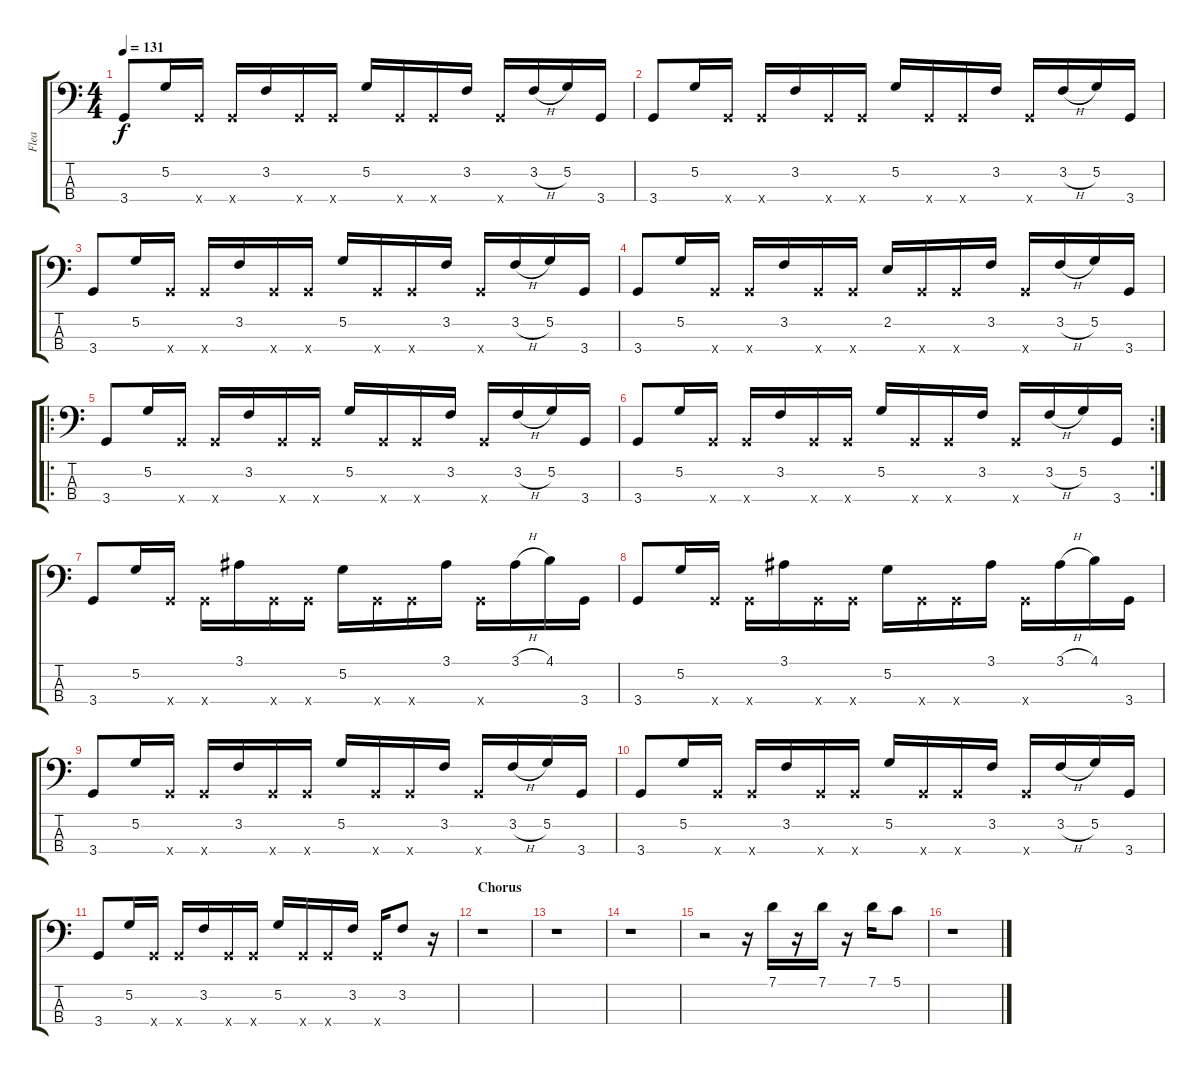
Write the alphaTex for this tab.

\track ("Flea" "Flea") {instrument slapbass1}
\staff {score tabs}
\tuning (G2 D2 A1 E1) {hide}
\ts (4 4)
\tempo 131
\clef f4
\ks c
3.4.8{dy f} 5.2.16 3.4{x}.16 3.4{x}.16 3.2.16 3.4{x}.16 3.4{x}.16 5.2.16 3.4{x}.16 3.4{x}.16 3.2.16 3.4{x}.16 3.2{h}.16 5.2.16 3.4.16 |
3.4.8 5.2.16 3.4{x}.16 3.4{x}.16 3.2.16 3.4{x}.16 3.4{x}.16 5.2.16 3.4{x}.16 3.4{x}.16 3.2.16 3.4{x}.16 3.2{h}.16 5.2.16 3.4.16 |
3.4.8 5.2.16 3.4{x}.16 3.4{x}.16 3.2.16 3.4{x}.16 3.4{x}.16 5.2.16 3.4{x}.16 3.4{x}.16 3.2.16 3.4{x}.16 3.2{h}.16 5.2.16 3.4.16 |
3.4.8 5.2.16 3.4{x}.16 3.4{x}.16 3.2.16 3.4{x}.16 3.4{x}.16 2.2.16 3.4{x}.16 3.4{x}.16 3.2.16 3.4{x}.16 3.2{h}.16 5.2.16 3.4.16 |
\ro
3.4.8 5.2.16 3.4{x}.16 3.4{x}.16 3.2.16 3.4{x}.16 3.4{x}.16 5.2.16 3.4{x}.16 3.4{x}.16 3.2.16 3.4{x}.16 3.2{h}.16 5.2.16 3.4.16 |
\rc 2
3.4.8 5.2.16 3.4{x}.16 3.4{x}.16 3.2.16 3.4{x}.16 3.4{x}.16 5.2.16 3.4{x}.16 3.4{x}.16 3.2.16 3.4{x}.16 3.2{h}.16 5.2.16 3.4.16 |
3.4.8 5.2.16 3.4{x}.16 3.4{x}.16 3.1.16 3.4{x}.16 3.4{x}.16 5.2.16 3.4{x}.16 3.4{x}.16 3.1.16 3.4{x}.16 3.1{h}.16 4.1.16 3.4.16 |
3.4.8 5.2.16 3.4{x}.16 3.4{x}.16 3.1.16 3.4{x}.16 3.4{x}.16 5.2.16 3.4{x}.16 3.4{x}.16 3.1.16 3.4{x}.16 3.1{h}.16 4.1.16 3.4.16 |
3.4.8 5.2.16 3.4{x}.16 3.4{x}.16 3.2.16 3.4{x}.16 3.4{x}.16 5.2.16 3.4{x}.16 3.4{x}.16 3.2.16 3.4{x}.16 3.2{h}.16 5.2.16 3.4.16 |
3.4.8 5.2.16 3.4{x}.16 3.4{x}.16 3.2.16 3.4{x}.16 3.4{x}.16 5.2.16 3.4{x}.16 3.4{x}.16 3.2.16 3.4{x}.16 3.2{h}.16 5.2.16 3.4.16 |
3.4.8 5.2.16 3.4{x}.16 3.4{x}.16 3.2.16 3.4{x}.16 3.4{x}.16 5.2.16 3.4{x}.16 3.4{x}.16 3.2.16 3.4{x}.16 3.2.8 r.16 |
\section ("" "Chorus")
r.1 |
r.1 |
r.1 |
r.2 r.16 7.1.16 r.16 7.1.16 r.16 7.1.16 5.1.8 |
r.1
